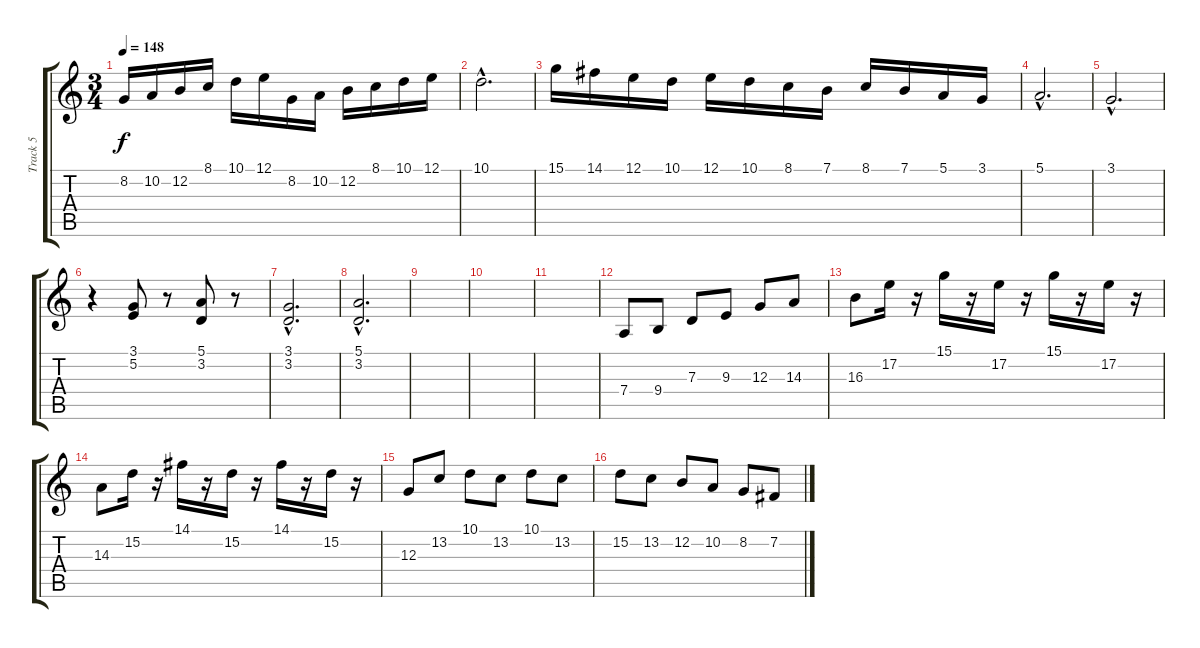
\track ("Track 5" "Track 5") {instrument violin}
\staff {score tabs}
\tuning (E4 B3 G3 D3 A2 E2) {hide}
\ts (3 4)
\tempo 148
\clef g2
\ks c
8.2.16{dy f volume 16} 10.2.16 12.2.16 8.1.16 10.1.16 12.1.16 8.2.16 10.2.16 12.2.16 8.1.16 10.1.16 12.1.16 |
10.1{hac}.2{d} |
15.1.16 14.1.16 12.1.16 10.1.16 12.1.16 10.1.16 8.1.16 7.1.16 8.1.16 7.1.16 5.1.16 3.1.16 |
5.1{hac}.2{d volume 13} |
3.1{hac}.2{d} |
r.4 (3.1 5.2).8 r.8 (5.1 3.2).8 r.8 |
(3.1{hac} 3.2{hac}).2{d} |
(5.1{hac} 3.2{hac}).2{d} |
|
|
|
7.4.8 9.4.8 7.3.8 9.3.8 12.3.8 14.3.8 |
16.3.8 17.2.16 r.16 15.1.16 r.16 17.2.16 r.16 15.1.16 r.16 17.2.16 r.16 |
14.3.8 15.2.16 r.16 14.1.16 r.16 15.2.16 r.16 14.1.16 r.16 15.2.16 r.16 |
12.3.8 13.2.8 10.1.8 13.2.8 10.1.8 13.2.8 |
15.2.8 13.2.8 12.2.8 10.2.8 8.2.8 7.2.8
